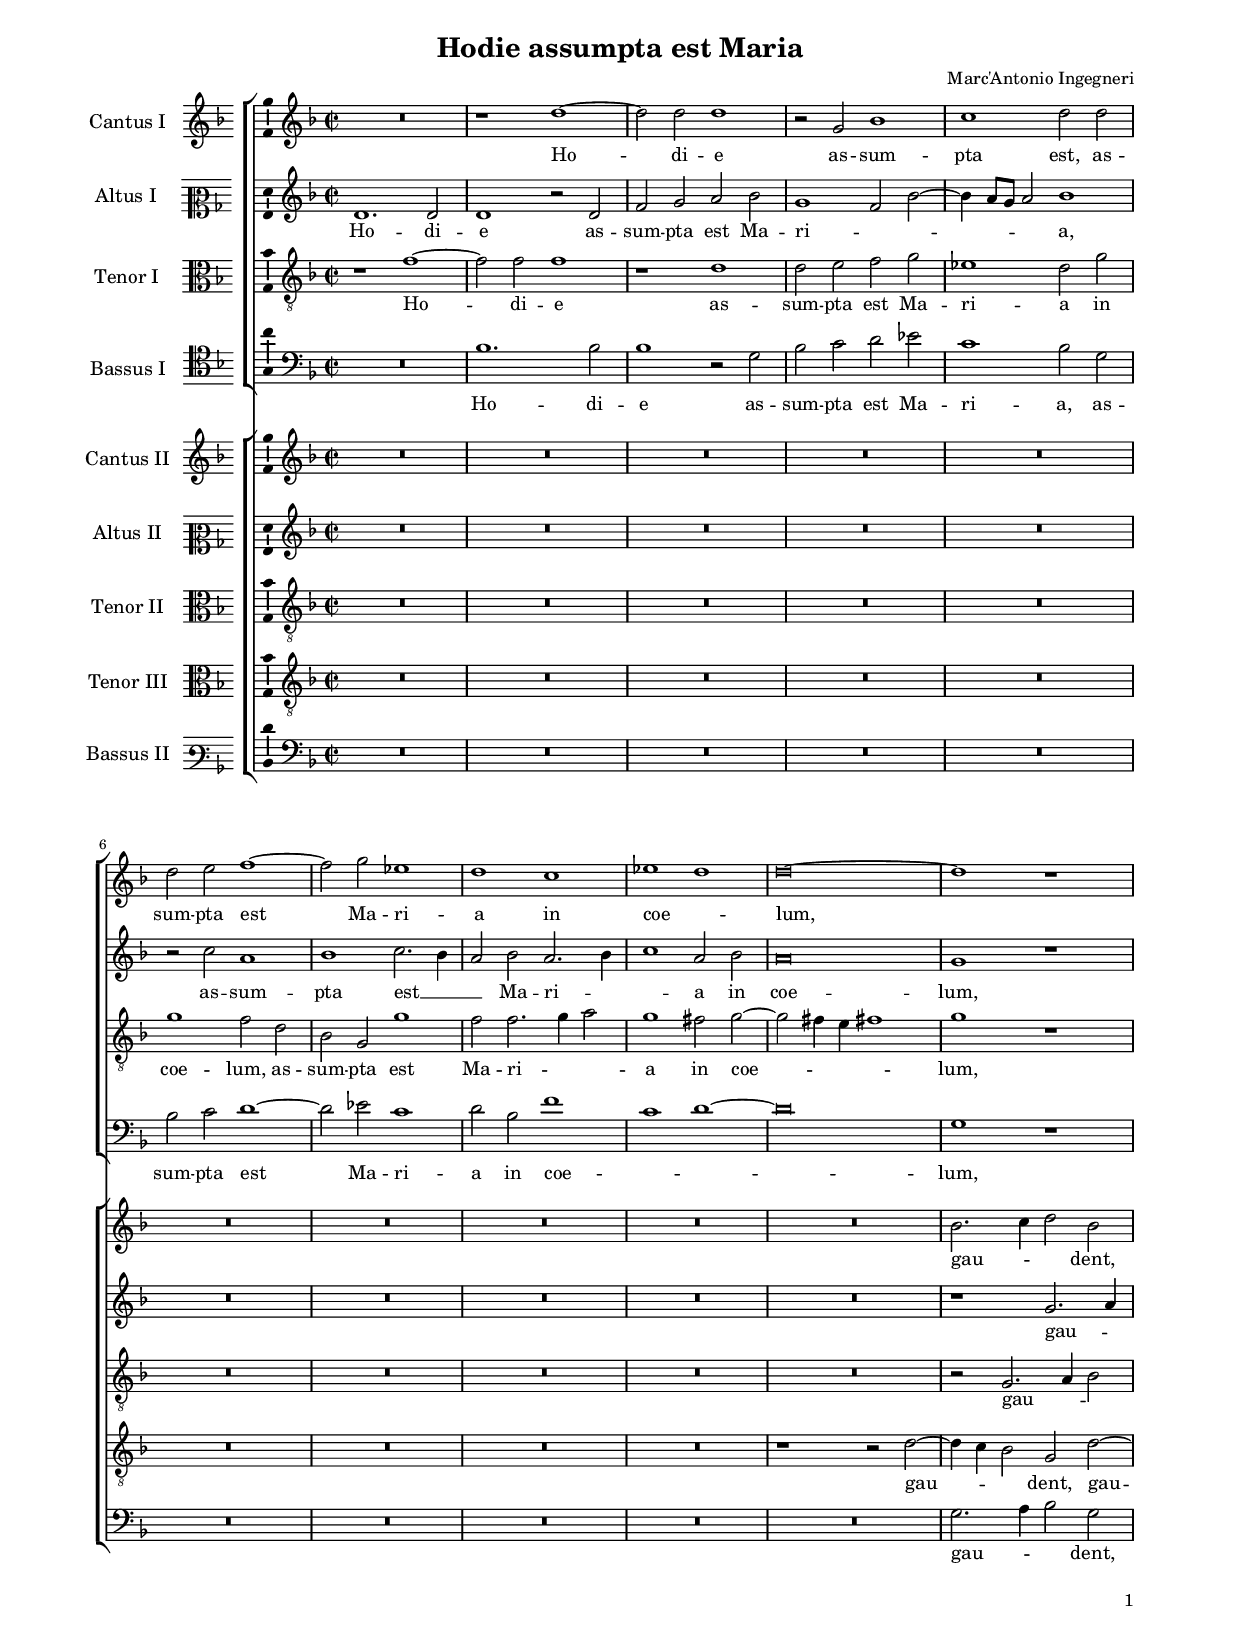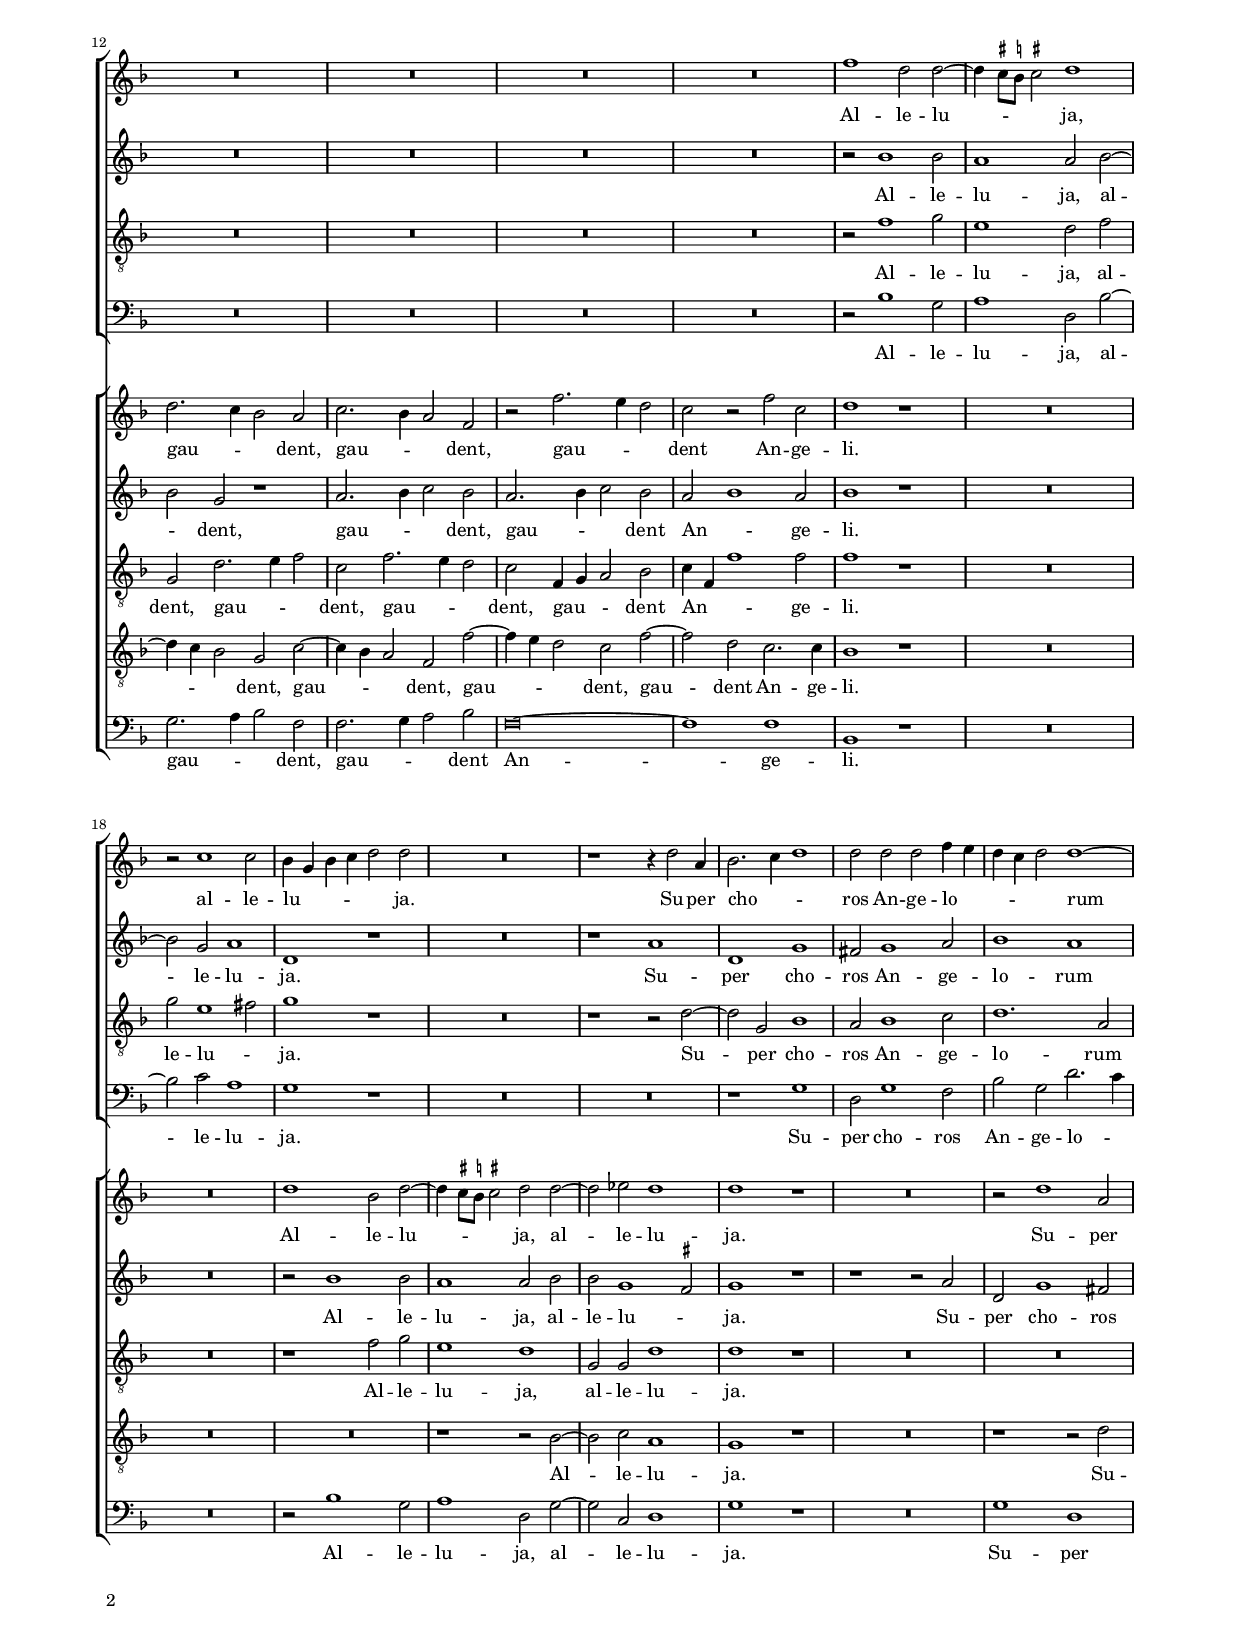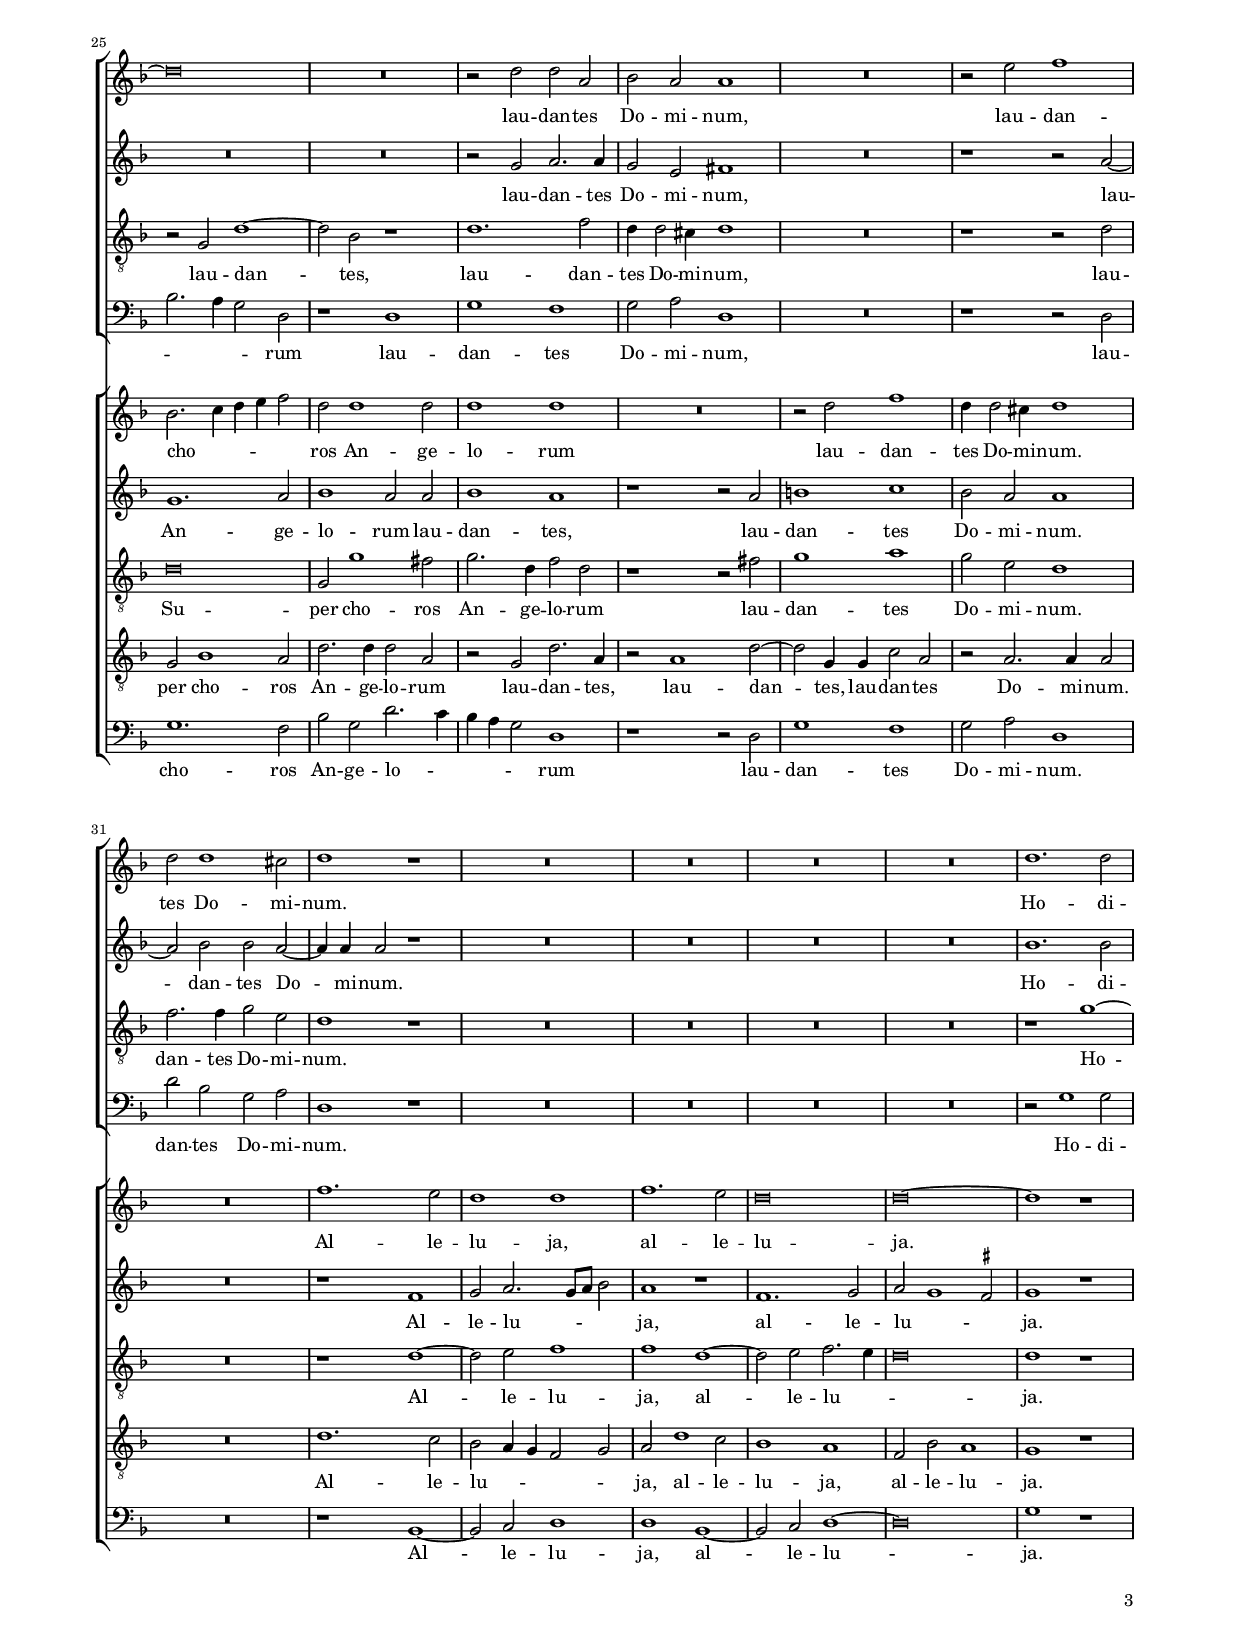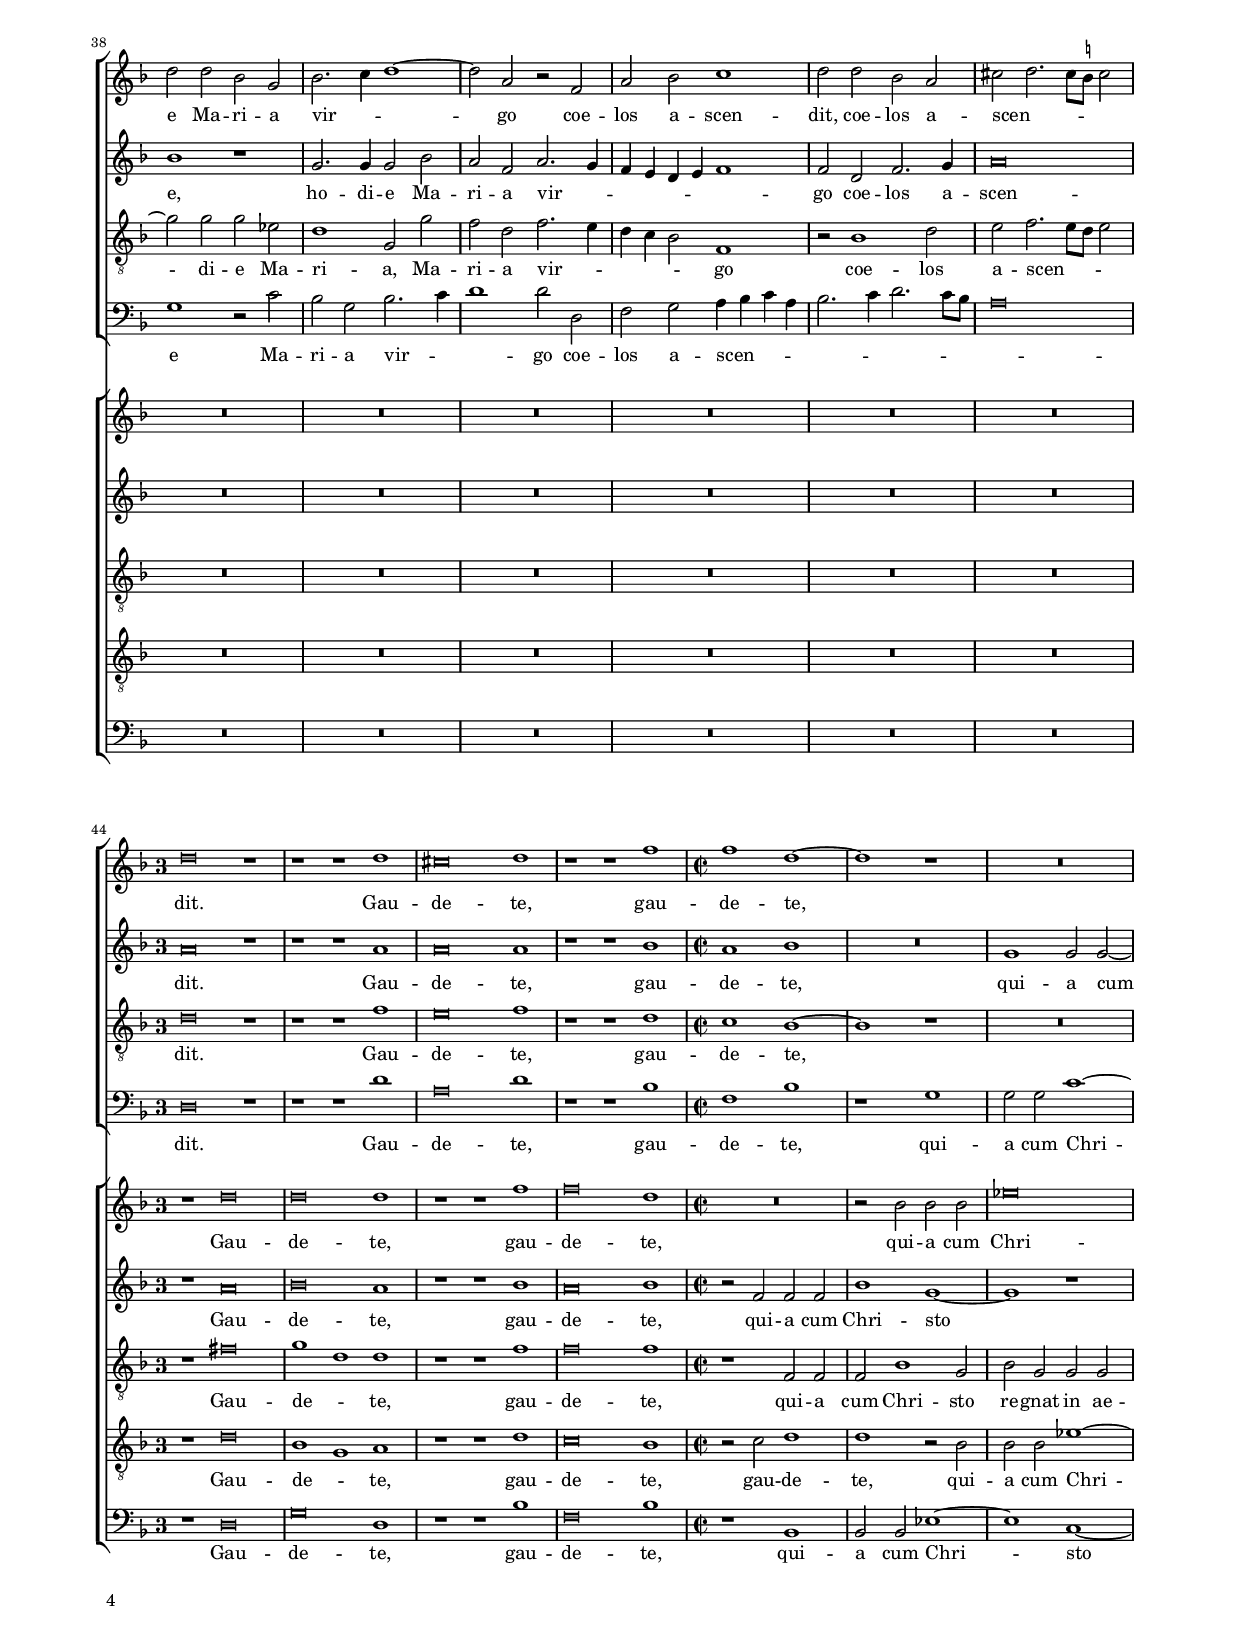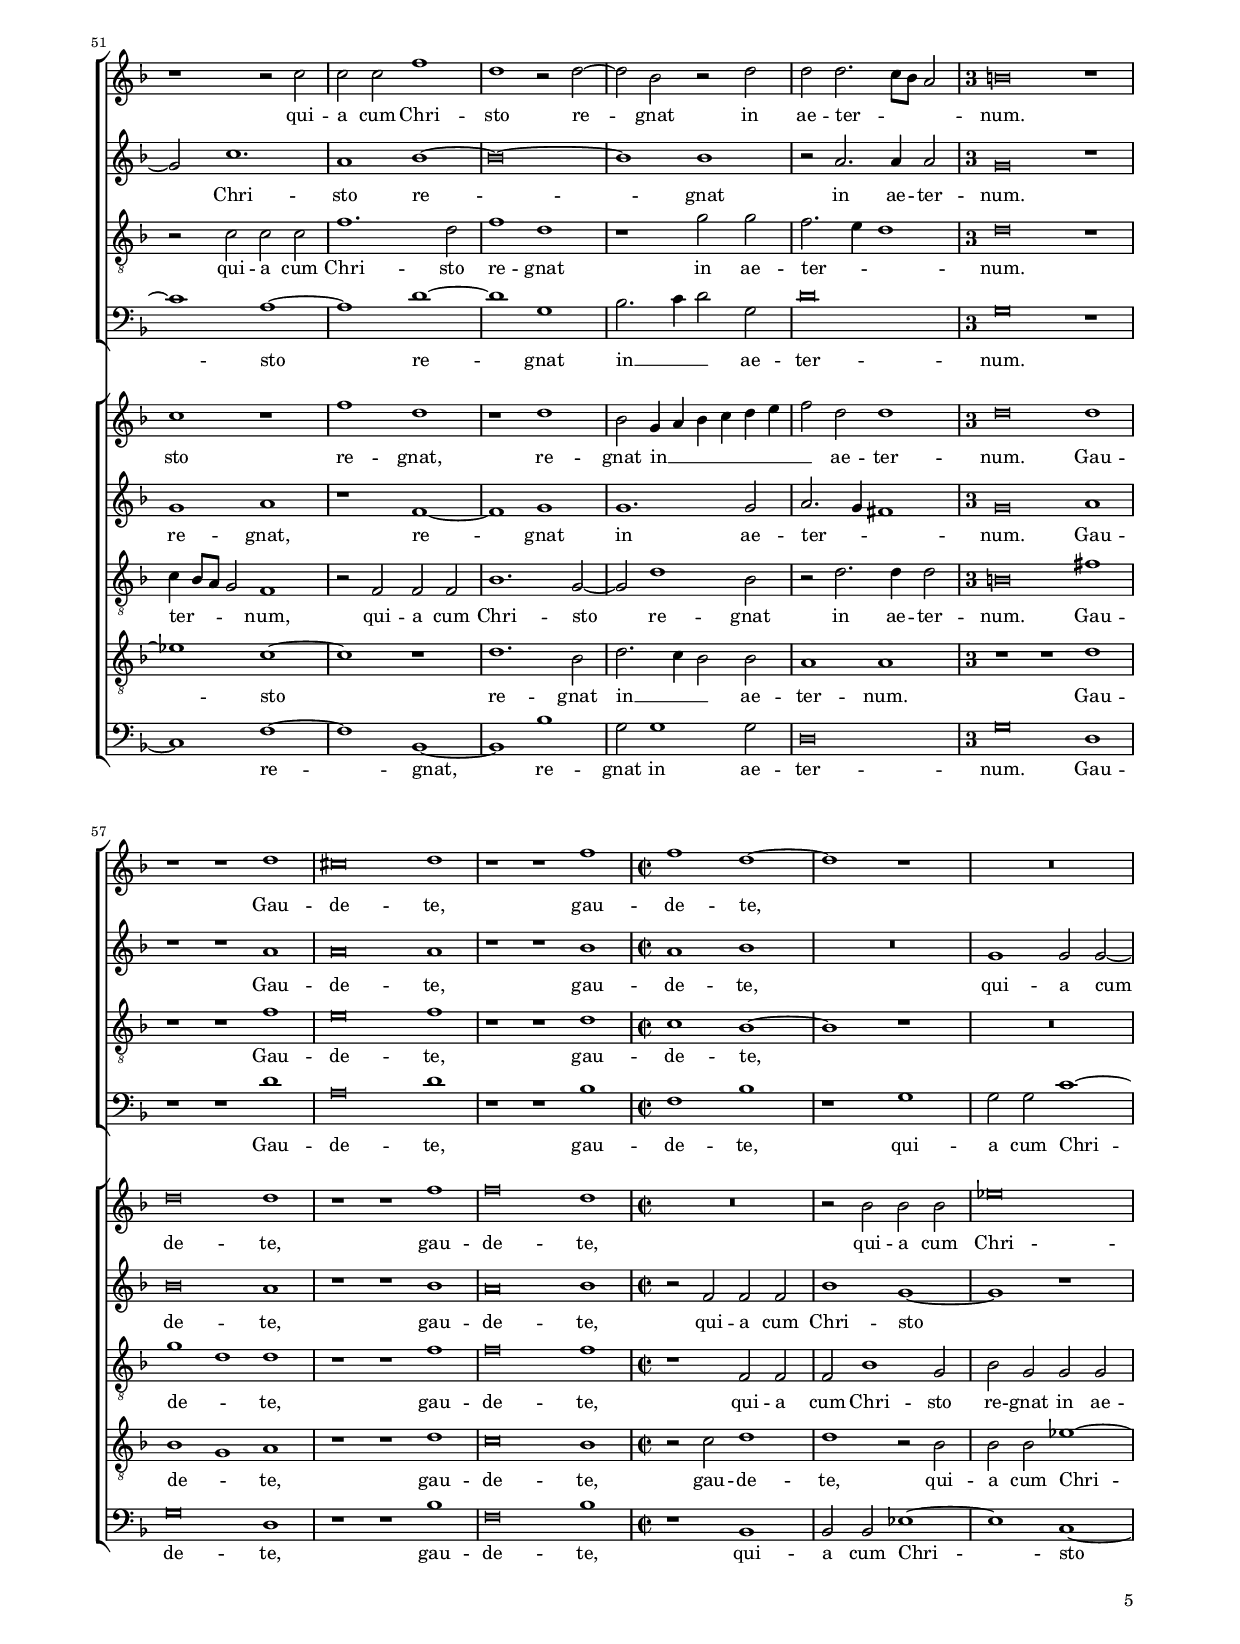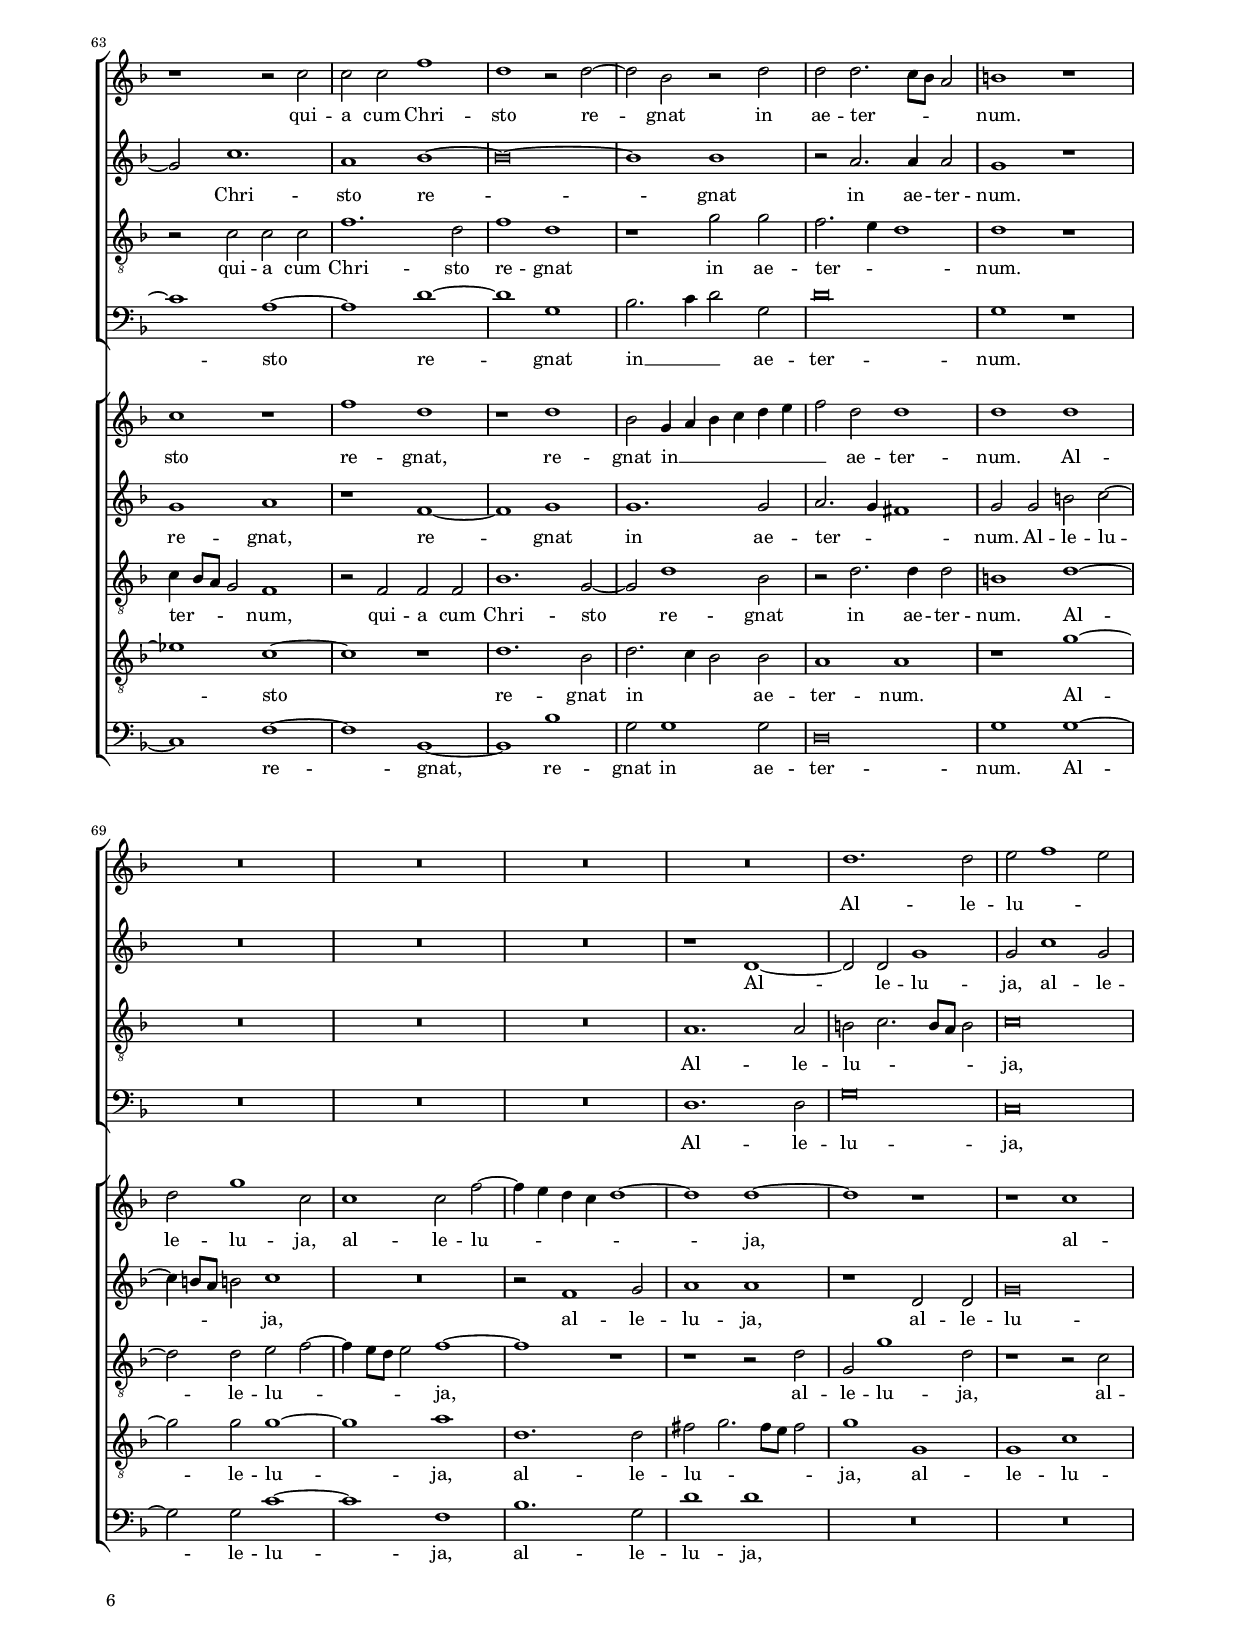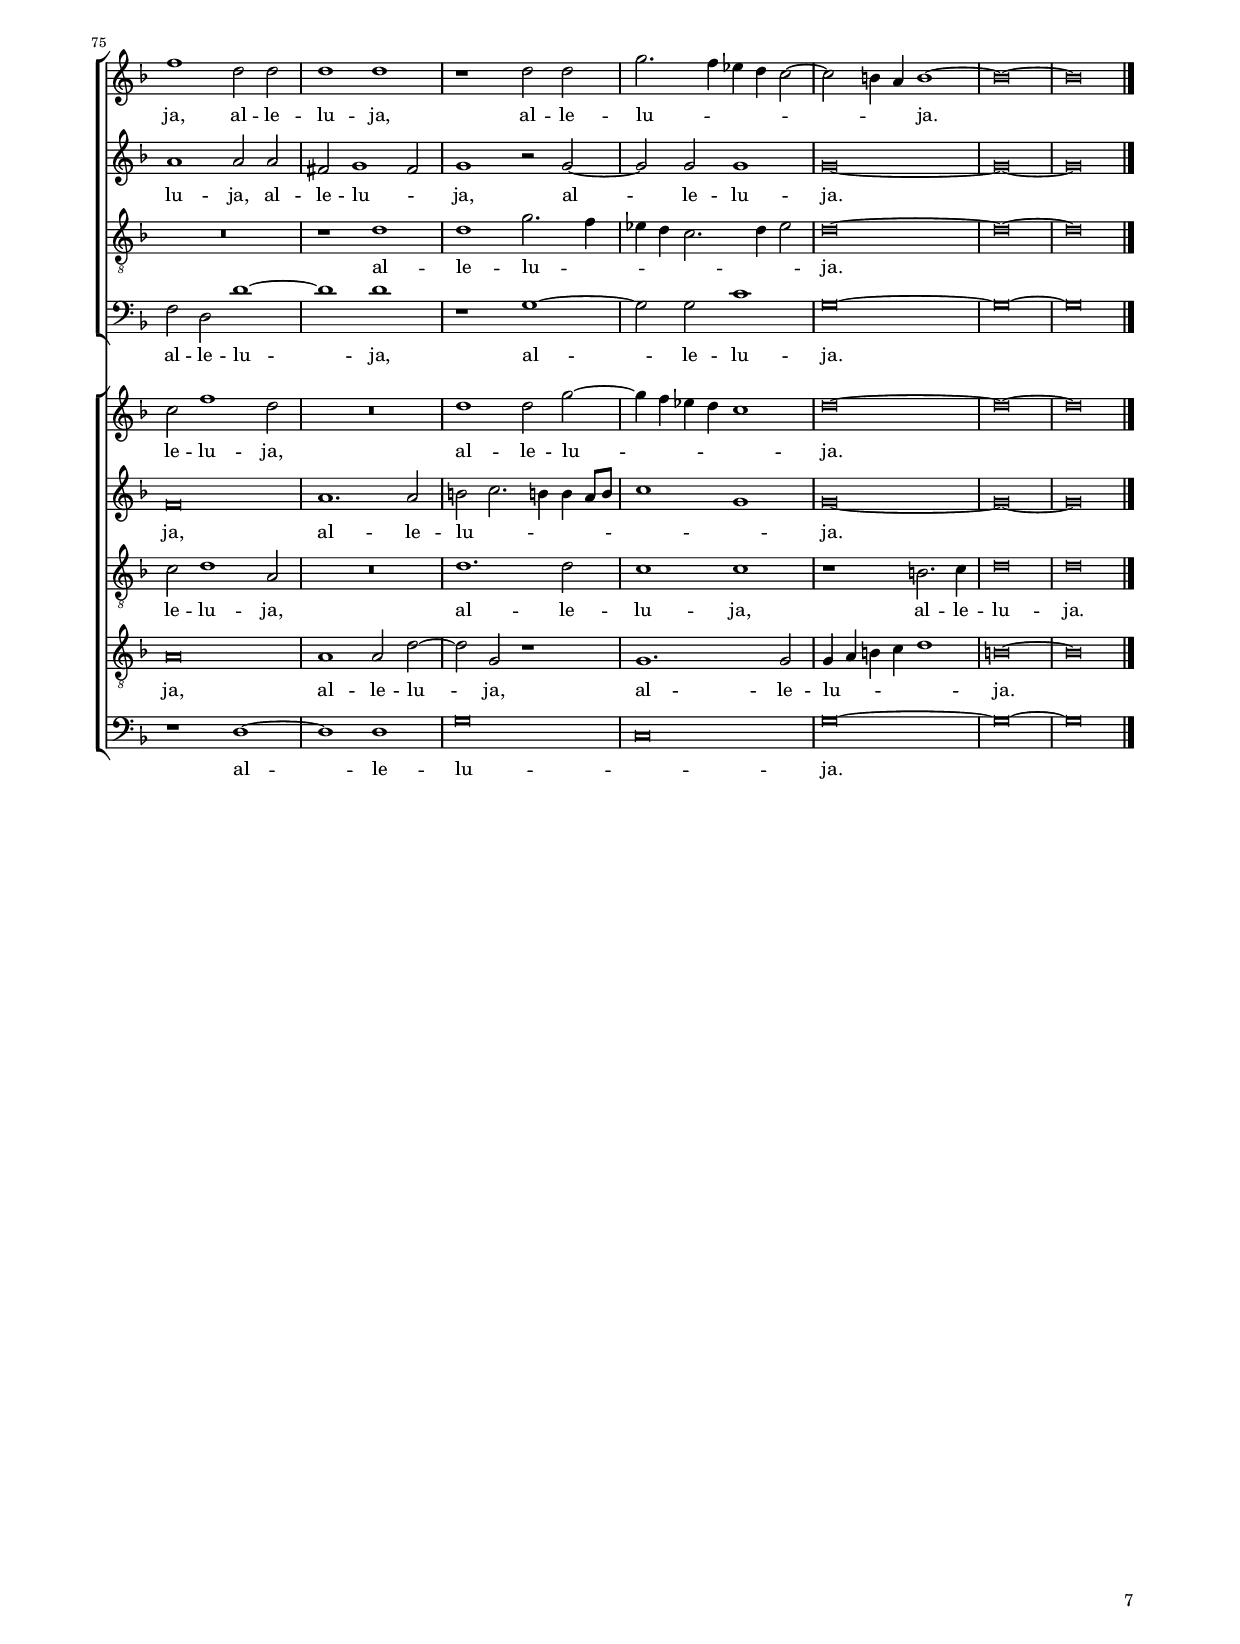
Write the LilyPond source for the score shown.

\header 
{
	title="Hodie assumpta est Maria"
	composer="Marc'Antonio Ingegneri"
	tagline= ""
}

\version "2.24.1"
\language deutsch
#(set-global-staff-size 15)
% #(set-default-paper-size "letter")
#(ly:set-option 'point-and-click #f)


\paper
	{
	top-margin = 1.8 \cm
	bottom-margin = 1.2 \cm
	left-margin = 1.8 \cm
	right-margin = 1.8 \cm
	print-page-number = ##f
	ragged-bottom = ##f
	ragged-last-bottom = ##t
%   systems-per-page = 2
%   page-count = 6
	system-system-spacing = #'((basic-distance . 18) (minimum-distance . 14) (padding . 7) (strechability . 250))
	oddFooterMarkup=\markup   \fill-line { "" \fromproperty #'page:page-number-string }
	evenFooterMarkup=\markup  \fill-line { \fromproperty #'page:page-number-string "" }
	last-bottom-spacing = #'((basic-distance . 12) (minimum-distance . 7) (padding . 4))
	}


global =  
	{
	\key f \major
	\time 2/2 \set Score.measureLength = #(ly:make-moment 2/1)
	\set Score.tempoHideNote = ##t
	\tempo 2 = 90
	\skip 1*2*43
	\time 3/1 \once \override Score.TimeSignature.style = #'single-digit
	\tempo 1 = 135
	\skip 1*3*4
	\time 2/2 \set Score.measureLength = #(ly:make-moment 2/1)
	\tempo 2 = 90
	\skip 1*2*8
	\time 3/1 \once \override Score.TimeSignature.style = #'single-digit
	\tempo 1 = 135
	\skip 1*3*4
	\time 2/2 \set Score.measureLength = #(ly:make-moment 2/1)
	\tempo 2 = 90
	\skip 1*2*22 \bar "|."
	}

	ficta = { \once \set suggestAccidentals = ##t }
	
	forget = #(define-music-function (music) (ly:music?) #{
	\accidentalStyle forget
	$music
	\accidentalStyle default
	#})

	
incipitcantusprimus = \markup { \score {
	{
	\set Staff.instrumentName = \markup { \fontsize #1 "Cantus I" }
	\key f \major
	\clef violin
	s4 \bar ""
	}
	\layout  {
	raggedright = ##t
	indent = 1.8 \cm
	line-width = 2.4\cm
	\context { \Staff \remove Time_signature_engraver }
	\override Staff.Clef.Y-extent = #'(0 . 0)
	}} \hspace #1 }
      
incipitaltusprimus = \markup { \score {
	{
	\set Staff.instrumentName = \markup { \fontsize #1 "Altus I" }
	\key f \major
	\clef mezzosoprano
	s4 \bar ""
	}
	\layout  {
	raggedright = ##t
	indent = 1.8 \cm
	line-width = 2.4\cm
	\context { \Staff \remove Time_signature_engraver }
	\override Staff.Clef.Y-extent = #'(0 . 0)
	}} \hspace #1 }
      
incipittenorprimus = \markup { \score {
	{
	\set Staff.instrumentName = \markup { \fontsize #1 "Tenor I" }
	\key f \major
	\clef alto
	s4 \bar ""
	}
	\layout  {
	raggedright = ##t
	indent = 1.8 \cm
	line-width = 2.4\cm
	\context { \Staff \remove Time_signature_engraver }
	\override Staff.Clef.Y-extent = #'(0 . 0)
	}} \hspace #1 }


incipitbassusprimus = \markup { \score {
	{
	\set Staff.instrumentName = \markup { \fontsize #1 "Bassus I" }
	\key f \major
	\clef tenor
	s4 \bar ""
	}
	\layout  {
	raggedright = ##t
	indent = 1.8 \cm
	line-width = 2.4\cm
	\context { \Staff \remove Time_signature_engraver }
	\override Staff.Clef.Y-extent = #'(0 . 0)
	}} \hspace #1 }

incipitcantussecundus = \markup { \score {
	{
	\set Staff.instrumentName = \markup { \fontsize #1 "Cantus II" }
	\key f \major
	\clef violin
	s4 \bar ""
	}
	\layout  {
	raggedright = ##t
	indent = 1.8 \cm
	line-width = 2.4\cm
	\context { \Staff \remove Time_signature_engraver }
	\override Staff.Clef.Y-extent = #'(0 . 0)
	}} \hspace #1 }


incipitaltussecundus = \markup { \score {
	{
	\set Staff.instrumentName = \markup { \fontsize #1 "Altus II" }
	\key f \major
	\clef mezzosoprano
	s4 \bar ""
	}
	\layout  {
	raggedright = ##t
	indent = 1.8 \cm
	line-width = 2.4\cm
	\context { \Staff \remove Time_signature_engraver }
	\override Staff.Clef.Y-extent = #'(0 . 0)
	}} \hspace #1 }


incipittenorsecundus = \markup { \score {
	{
	\set Staff.instrumentName = \markup { \fontsize #1 "Tenor II" }
	\key f \major
	\clef alto
	s4 \bar ""
	}
	\layout  {
	raggedright = ##t
	indent = 1.8 \cm
	line-width = 2.4\cm
	\context { \Staff \remove Time_signature_engraver }
	\override Staff.Clef.Y-extent = #'(0 . 0)
	}} \hspace #1 }


incipittenortertius = \markup { \score {
	{
	\set Staff.instrumentName = \markup { \fontsize #1 "Tenor III" }
	\key f \major
	\clef alto
	s4 \bar ""
	}
	\layout  {
	raggedright = ##t
	indent = 1.8 \cm
	line-width = 2.4\cm
	\context { \Staff \remove Time_signature_engraver }
	\override Staff.Clef.Y-extent = #'(0 . 0)
	}} \hspace #1 }	


incipitbassussecundus = \markup { \score {
	{
	\set Staff.instrumentName = \markup { \fontsize #1 "Bassus II" }
	\key f \major
	\clef varbaritone
	s4 \bar ""
	}
	\layout  {
	raggedright = ##t
	indent = 1.8 \cm
	line-width = 2.4\cm
	\context { \Staff \remove Time_signature_engraver }
	\override Staff.Clef.Y-extent = #'(0 . 0)
	}} \hspace #1 }


cantusprimus =  \relative c''
	{
	R\breve
	r1 d~
	d2 d d1
	r2 g, b1
%5
	c1 d2 d |
	d2 e f1~
	f2 g es1
	d1 c
	es1 d
%10
	d\breve~ |
	d1 r
	R\breve
	R\breve
	R\breve
%15
	R\breve |
	f1 d2 d~
	d4 \ficta cis8 \ficta h \ficta cis!2 d1 \break \noPageBreak
	r2 c1 c2
	b4 g b c d2 d
%20
	R\breve |
	r1 r4 d2 a4
	b2. c4 d1
	d2 d d f4 e
	d4 c d2 d1~
%25
	d\breve |
	R\breve
	r2 d d a
	b2 a a1
	R\breve
%30
	r2 e' f1 |
	d2 d1 cis2
	d1 r
	R\breve
	R\breve
%35
	R\breve |
	R\breve
	d1. d2
	d2 d b g
	b2. c4 d1~
%40
	d2 a r f |
	a2 b c1
	d2 d b a
	cis2 d2. cis8 \ficta h cis2
% Triple time
	d\breve r1
%45
	r1 r d |
	cis\breve d1
	r1 r f
% End of triple time
	f1 d~
	d1 r
%50
	R\breve |
	r1 r2 c
	c2 c f1
	d1 r2 d~
	d2 b r d
%55
	d2 d2. c8 b a2 |
% Triple time
	h\breve r1
	r1 r d
	cis\breve d1
	r1 r f
% End of triple time
%60
	f1 d~ |
	d1 r
	R\breve
	r1 r2 c
	c2 c f1
%65
	d1 r2 d~ |
	d2 b r d
	d2 d2. c8 b a2 
	h1 r
	R\breve
%70
	R\breve |
	R\breve
	R\breve
	d1. d2
	e2 f1 e2
%75
	f1 d2 d |
	d1 d
	r1 d2 d
	g2. f4 es4 d c2~
	c2 h4 a h1~
%80
	h\breve~
	h\breve |
	}

altusprimus =  \relative c' 
	{
	d1. d2
	d1 r2 d
	f2 g a b
	g1 f2 b~
%5
	b4 a8 g a2 b1 |
	r2 c a1
	b1 c2. b4
	a2 b a2. b4
	c1 a2 b
%10
	a\breve |
	g1 r
	R\breve
	R\breve
	R\breve
%15
	R\breve |
	r2 b1 b2
	a1 a2 b~
	b2 g a1
	d,1 r
%20
	R\breve |
	r1 a'
	d,1 g
	fis2 g1 a2
	b1 a
%25
	R\breve |
	R\breve
	r2 g a2. a4
	g2 e fis1
	R\breve
%30
	r1 r2 a~ |
	a2 b b a~
	a4 a a2 r1
	R\breve
	R\breve
%35
	R\breve |
	R\breve
	b1. b2
	b1 r
	g2. g4 g2 b
%40
	a2 f a2. g4 |
	f4 e d e f1
	f2 d f2. g4
	a\breve
% Triple time
	a\breve r1
%45
	r1 r a |
	a\breve a1
	r1 r b
% End of triple time
	a1 b
	R\breve
%50
	g1 g2 g~ |
	g2 c1.
	a1 b~
	b\breve~
	b1 b
%55
	r2 a2. a4 a2 |
% Triple time
	g\breve r1
	r1 r a
	a\breve a1
	r1 r b
% End of triple time
%60
	a1 b |
	R\breve
	g1 g2 g~
	g2 c1.
	a1 b~
%65
	b\breve~ |
	b1 b
	r2 a2. a4 a2
	g1 r
	R\breve
%70
	R\breve |
	R\breve
	r1 d~
	d2 d g1
	g2 c1 g2
%75
	a1 a2 a |
	fis2 g1 fis2
	g1 r2 g~
	g2 g g1
	g\breve~
%80
	g\breve~
	g\breve |
	}

tenorprimus =  \relative c' 
	{
	r1 f~
	f2 f f1
	r1 d
	d2 e f g
%5
	es1 d2 g |
	g1 f2 d
	b2 g g'1
	f2 f2. g4 a2
	g1 fis2 g~
%10
	g2 fis4 e fis!1 |
	g1 r
	R\breve
	R\breve
	R\breve
%15
	R\breve |
	r2 f1 g2
	e1 d2 f
	g2 e1 fis2
	g1 r
%20
	R\breve |
	r1 r2 d~
	d2 g, b1
	a2 b1 c2
	d1. a2
%25
	r2 g d'1~ |
	d2 b r1
	d1. f2
	d4 d2 cis4 d1
	R\breve
%30
	r1 r2 d |
	f2. f4 g2 e
	d1 r
	R\breve
	R\breve
%35
	R\breve |
	R\breve
	r1 g~
	g2 g g es
	d1 g,2 g'
%40
	f2 d f2. e4 |
	d4 c b2 f1
	r2 b1 d2
	e2 f2. e8 d e2
% Triple time
	d\breve r1
%45
	r1 r f |
	e\breve f1
	r1 r d
% End of triple time
	c1 b~
	b1 r
%50
	R\breve |
	r2 c c c
	f1. d2
	f1 d
	r1 g2 g
%55
	f2. e4 d1 |
% Triple time
	d\breve r1
	r1 r f
	e\breve f1
	r1 r d
% End of triple time
%60
	c1 b~ |
	b1 r
	R\breve
	r2 c c c
	f1. d2
%65
	f1 d |
	r1 g2 g
	f2. e4 d1
	d1 r
	R\breve
%70
	R\breve |
	R\breve
	a1. a2
	h2 c2. h8 a h2
	c\breve
%75
	R\breve |
	r1 d
	d1 g2. f4
	es4 d c2. d4 es2
	d\breve~
%80
	d\breve~
	d\breve |
	}

bassusprimus  =  \relative c 
	{
	R\breve
	b'1. b2
	b1 r2 g
	b2 c d es
%5
	c1 b2 g |
	b2 c d1~
	d2 es c1
	d2 b f'1
	c1 d~
%10
	d\breve |
	g,1 r
	R\breve
	R\breve
	R\breve
%15
	R\breve |
	r2 b1 g2
	a1 d,2 b'~
	b2 c a1
	g1 r
%20
	R\breve |
	R\breve
	r1 g
	d2 g1 f2
	b2 g d'2. c4
%25
	b2. a4 g2 d |
	r1 d
	g1 f
	g2 a d,1
	R\breve
%30
	r1 r2 d |
	d'2 b g a
	d,1 r
	R\breve
	R\breve
%35
	R\breve |
	R\breve
	r2 g1 g2
	g1 r2 c
	b2 g b2. c4
%40
	d1 d2 d, |
	f2 g a4 b c a
	b2. c4 d2. c8 b
	a\breve
% Triple time
	d,\breve r1
%45
	r1 r d' |
	a\breve d1
	r1 r b
% End of triple time
	f1 b
	r1 g
%50
	g2 g c1~ |
	c1 a~
	a1 d~
	d1 g,
	b2. c4 d2 g,
%55
	d'\breve |
% Triple time
	g,\breve r1
	r1 r d'
	a\breve d1
	r1 r b
% End of triple time
%60
	f1 b |
	r1 g
	g2 g c1~
	c1 a~
	a1 d~
%65
	d1 g, |
	b2. c4 d2 g,
	d'\breve
	g,1 r
	R\breve
%70
	R\breve |
	R\breve
	d1. d2
	g\breve
	c,\breve
%75
	f2 d d'1~ |
	d1 d
	r1 g,~
	g2 g c1
	g\breve~
%80
	g\breve~
	g\breve |
	}

cantussecundus =  \relative c''
	{
	R\breve
	R\breve
	R\breve
	R\breve
%5
	R\breve |
	R\breve
	R\breve
	R\breve
	R\breve
%10
	R\breve |
	b2. c4 d2 b
	d2. c4 b2 a
	c2. b4 a2 f
	r2 f'2. e4 d2
%15
	c2 r f2 c |
	d1 r
	R\breve
	R\breve
	d1 b2 d~
%20
	d4 \ficta cis8 \ficta h \ficta cis!2 d d~ |
	d2 es d1
	d1 r
	R\breve
	r2 d1 a2
%25
	b2. c4 d e f2 |
	d2 d1 d2
	d1 d
	R\breve
	r2 d f1
%30
	d4 d2 cis4 d1 |
	R\breve
	f1. e2
	d1 d
	f1. e2
%35
	d\breve |
	d\breve~
	d1 r
	R\breve
	R\breve
%40
	R\breve |
	R\breve
	R\breve
	R\breve
% Triple time
	r1 d\breve
%45
	d\breve d1 |
	r1 r f
	f\breve d1
% End of triple time
	R\breve
	r2 b b b
%50
	es\breve |
	c1 r
	f1 d
	r1 d
	b2 g4 a b c d e
%55
	f2 d d1 |
% Triple time
	d\breve d1
	d\breve d1
	r1 r f
	f\breve d1
% End of triple time
%60
	R\breve |
	r2 b b b
	es\breve
	c1 r
	f1 d
%65
	r1 d |
	b2 g4 a b c d e
	f2 d d1
	d1 d
	d2 g1 c,2
%70
	c1 c2 f~ |
	f4 e d c d1~
	d1 d~
	d1 r
	r1 c
%75
	c2 f1 d2 |
	R\breve
	d1 d2 g~
	g4 f es d c1
	d\breve~
%80
	d\breve~
	d\breve |
	}

altussecundus =  \relative c'
	{
	R\breve
	R\breve
	R\breve
	R\breve
%5
	R\breve |
	R\breve
	R\breve
	R\breve
	R\breve
%10
	R\breve |
	r1 g'2. a4
	b2 g r1
	a2. b4 c2 b
	a2. b4 c2 b
%15
	a2 b1 a2 |
	b1 r
	R\breve
	R\breve
	r2 b1 b2
%20
	a1 a2 b |
	b2 g1 \ficta fis2
	g1 r
	r1 r2 a
	d,2 g1 fis2
%25
	g1. a2 |
	b1 a2 a
	b1 a
	r1 r2 a
	h1 c
%30
	b2 a a1 |
	R\breve
	r1 f
	g2 a2. g8 a b2
	a1 r
%35
	f1. g2 |
	a2 g1 \ficta fis2
	g1 r
	R\breve
	R\breve
%40
	R\breve |
	R\breve
	R\breve
	R\breve
% Triple time
	r1 a\breve
%45
	b\breve a1 |
	r1 r b
	a\breve b1
% End of triple time
	r2 f f f
	b1 g~
%50
	g1 r |
	g1 a
	r1 f~
	f1 g
	g1. g2
%55
	a2. g4 fis1 |
% Triple time
	g\breve a1
	b\breve a1
	r1 r b
	a\breve b1
% End of triple time
%60
	r2 f f f |
	b1 g~
	g1 r
	g1 a
	r1 f~
%65
	f1 g |
	g1. g2
	a2. g4 fis1
	g2 g h c~
	c4 h8 a h!2 c1
%70
	R\breve |
	r2 f,1 g2
	a1 a
	r1 d,2 d
	g\breve
%75
	f\breve |
	a1. a2
	h2 c2. h!4 h a8 h
	c1 g
	g\breve~
%80
	g\breve~
	g\breve |
    }

tenorsecundus =  \relative c'
	{
	R\breve
	R\breve
	R\breve
	R\breve
%5
	R\breve |
	R\breve
	R\breve
	R\breve
	R\breve
%10
	R\breve |
	r2 g2. a4 b2
	g2 d'2. e4 f2
	c2 f2. e4 d2
	c2 f,4 g a2 b
%15
	c4 f, f'1 f2 |
	f1 r
	R\breve
	R\breve
	r1 f2 g
%20
	e1 d |
	g,2 g d'1
	d1 r
	R\breve
	R\breve
%25
	d\breve |
	g,2 g'1 fis2
	g2. d4 f2 d
	r1 r2 fis
	g1 a
%30
	g2 e d1 |
	R\breve
	r1 d~
	d2 e f1
	f1 d~
%35
	d2 e f2. e4 |
	d\breve
	d1 r
	R\breve
	R\breve
%40
	R\breve |
	R\breve
	R\breve
	R\breve
% Triple time
	r1 fis\breve
%45
	g1 d d |
	r1 r f
	f\breve f1
% End of triple time
	r1 f,2 f
	f2 b1 g2
%50
	b2 g g g |
	c4 b8 a g2 f1
	r2 f f f
	b1. g2~
	g2 d'1 b2
%55
	r2 d2. d4 d2 |
% Triple time
	h\breve fis'1
	g1 d d
	r1 r f
	f\breve f1
% End of triple time
%60
	r1 f,2 f |
	f2 b1 g2
	b2 g g g
	c4 b8 a g2 f1
	r2 f f f
%65
	b1. g2~ |
	g2 d'1 b2
	r2 d2. d4 d2
	h1 d~
	d2 d e f~
%70
	f4 e8 d e2 f1~ |
	f1 r
	r1 r2 d
	g,2 g'1 d2
	r1 r2 c
%75
	c2 d1 a2 |
	R\breve
	d1. d2
	c1 c
	r1 h2. c4
%80
	d\breve |
	d\breve |
	}

tenortertius =  \relative c'
	{
	R\breve
	R\breve
	R\breve
	R\breve
%5
	R\breve |
	R\breve
	R\breve
	R\breve
	R\breve
%10
	r1 r2 d~ |
	d4 c b2 g d'~
	d4 c b2 g c~
	c4 b a2 f f'~
	f4 e d2 c f~
%15
	f2 d c2. c4 |
	b1 r
	R\breve
	R\breve
	R\breve
%20
	r1 r2 b~ |
	b2 c a1
	g1 r
	R\breve
	r1 r2 d'
%25
	g,2 b1 a2 |
	d2. d4 d2 a
	r2 g d'2. a4
	r2 a1 d2~
	d2 g,4 g c2 a
%30
	r2 a2. a4 a2 |
	R\breve
	d1. c2
	b2 a4 g f2 g
	a2 d1 c2
%35
	b1 a |
	f2 b a1
	g1 r |
	R\breve
	R\breve
%40
	R\breve |
	R\breve
	R\breve
	R\breve
% Triple time
	r1 d'\breve
%45
	b1 g a |
	r1 r d
	c\breve b1
% End of triple time
	r2 c d1
	d1 r2 b
%50
	b2 b es1~ |
	es1 c~
	c1 r
	d1. b2
	d2. c4 b2 b
%55
	a1 a |
% Triple time
	r1 r d
	b1 g a
	r1 r d
	c\breve b1
% End of triple time
%60
	r2 c d1 |
	d1 r2 b
	b2 b es1~
	es1 c~
	c1 r
%65
	d1. b2 |
	d2. c4 b2 b
	a1 a
	r1 g'~
	g2 g g1~
%70
	g1 a |
	d,1. d2
	fis2 g2. fis8 e fis2
	g1 g,
	g1 c
%75
	a\breve |
	a1 a2 d~
	d2 g, r1
	g1. g2
	g4 a h c d1
%80
	h\breve~
	h\breve |
	}
	
bassussecundus =  \relative c
	{
	R\breve
	R\breve
	R\breve
	R\breve
%5
	R\breve |
	R\breve
	R\breve
	R\breve
	R\breve
%10
	R\breve |
	g'2. a4 b2 g
	g2. a4 b2 f
	f2. g4 a2 b
	f\breve~
%15
	f1 f |
	b,1 r
	R\breve
	R\breve
	r2 b'1 g2
%20
	a1 d,2 g~ |
	g2 c, d1
	g1 r
	R\breve
	g1 d
%25
	g1. f2 |
	b2 g d'2. c4
	b4 a g2 d1
	r1 r2 d
	g1 f
%30
	g2 a d,1 |
	R\breve
	r1 b~
	b2 c d1
	d1 b~
%35
	b2 c d1~ |
	d\breve
	g1 r
	R\breve
	R\breve
%40
	R\breve |
	R\breve
	R\breve
	R\breve
% Triple time
	r1 d\breve
%45
	g\breve d1 |
	r1 r b'
	f\breve b1
% End of triple time
	r1 b,
	b2 b es1~
%50
	es1 c~ |
	c1 f~
	f1 b,~
	b1 b'
	g2 g1 g2
%55
	d\breve |
% Triple time
	g\breve d1
	g\breve d1
	r1 r b'
	f\breve b1
% End of triple time
%60
	r1 b, |
	b2 b es1~
	es1 c~
	c1 f~
	f1 b,~
%65
	b1 b' |
	g2 g1 g2
	d\breve
	g1 g~
	g2 g c1~
%70
	c1 f, |
	b1. g2
	d'1 d
	R\breve
	R\breve
%75
	r1 d,~ |
	d1 d
	g\breve
	c,\breve
	g'\breve~
%80
	g\breve~
	g\breve |
	}


lyricscantusprimus = \lyricmode {
	Ho -- di -- e as -- sum -- pta est,
	as -- sum -- pta est Ma -- ri -- a in coe -- _ lum,
	Al -- le -- lu -- _ _ _ ja,
	al -- le -- lu -- _ _ _ _ ja.
	Su -- per cho -- _ _ ros An -- ge -- lo -- _ _ _ _ rum
	lau -- dan -- tes Do -- mi -- num,
	lau -- dan -- tes Do -- mi -- num.
	Ho -- di -- e Ma -- ri -- a vir -- _ _ go coe -- los a -- scen -- dit,
	coe -- los a -- scen -- _ _ _ _ dit.
	Gau -- de -- te,
	gau -- de -- te,
	qui -- a cum Chri -- sto re -- gnat in ae -- ter -- _ _ _ num.
	Gau -- de -- te,
	gau -- de -- te,
	qui -- a cum Chri -- sto re -- gnat in ae -- ter -- _ _ _ num.
	Al -- le -- lu -- _ _ ja,
	al -- le -- lu -- ja,
	al -- le -- lu -- _ _ _ _ _ _ ja.
	}

lyricsaltusprimus = \lyricmode {
	Ho -- di -- e as -- sum -- pta est Ma -- ri -- _ _ _ _ _ a,
	as -- sum -- pta est __ _ _ Ma -- ri -- _ _ a in coe -- lum,
	Al -- le -- lu -- ja,
	al -- le -- lu -- ja.
	Su -- per cho -- ros An -- ge -- lo -- rum
	lau -- dan -- tes Do -- mi -- num,
	lau -- dan -- tes Do -- mi -- num.
	Ho -- di -- e,
	ho -- di -- e Ma -- ri -- a vir -- _ _ _ _ _ _ go coe -- los a -- scen -- dit.
	Gau -- de -- te,
	gau -- de -- te,
	qui -- a cum Chri -- sto re -- gnat in ae -- ter -- num.
	Gau -- de -- te,
	gau -- de -- te,
	qui -- a cum Chri -- sto re -- gnat in ae -- ter -- num.
	Al -- le -- lu -- ja,
	al -- le -- lu -- ja,
	al -- le -- lu -- _ ja,
	al -- le -- lu -- ja.
	}

lyricstenorprimus = \lyricmode {
	Ho -- di -- e as -- sum -- pta est Ma -- ri -- a in coe -- lum,
	as -- sum -- pta est Ma -- ri -- _ _ a in coe -- _ _ _ lum,
	Al -- le -- lu -- ja,
	al -- le -- lu -- _ ja.
	Su -- per cho -- ros An -- ge -- lo -- rum
	lau -- dan -- tes,
	lau -- dan -- tes Do -- mi -- num,
	lau -- dan -- tes Do -- mi -- num.
	Ho -- di -- e Ma -- ri -- a,
	Ma -- ri -- a vir -- _ _ _ _ go coe -- los a -- scen -- _ _ _ dit.
	Gau -- de -- te,
	gau -- de -- te,
	qui -- a cum Chri -- sto re -- gnat in ae -- ter -- _ _ num.
	Gau -- de -- te,
	gau -- de -- te,
	qui -- a cum Chri -- sto re -- gnat in ae -- ter -- _ _ num.
	Al -- le -- lu -- _ _ _ _ ja,
	al -- le -- lu -- _ _ _ _ _ _ ja.
	}

lyricsbassusprimus = \lyricmode {
	Ho -- di -- e as -- sum -- pta est Ma -- ri -- a,
	as -- sum -- pta est Ma -- ri -- a in coe -- _ _ lum,
	Al -- le -- lu -- ja,
	al -- le -- lu -- ja.
	Su -- per cho -- ros An -- ge -- lo -- _ _ _ _ rum
	lau -- dan -- tes Do -- mi -- num,
	lau -- dan -- tes Do -- mi -- num.
	Ho -- di -- e Ma -- ri -- a vir -- _ _ go coe -- los a -- scen -- _ _ _ _ _ _ _ _ _ dit.
	Gau -- de -- te,
	gau -- de -- te,
	qui -- a cum Chri -- sto re -- gnat in __ _ _ ae -- ter -- num.
	Gau -- de -- te,
	gau -- de -- te,
	qui -- a cum Chri -- sto re -- gnat in __ _ _ ae -- ter -- num.
	Al -- le -- lu -- ja,
	al -- le -- lu -- ja,
	al -- le -- lu -- ja.    
	}


lyricscantussecundus = \lyricmode {
	gau -- _ _ dent,
	gau -- _ _ dent,
	gau -- _ _ dent,
	gau -- _ _ dent An -- ge -- li.
	Al -- le -- lu -- _ _ _ ja,
	al -- le -- lu -- ja.
	Su -- per cho -- _ _ _ _ ros An -- ge -- lo -- rum
	lau -- dan -- tes Do -- mi -- num.
	Al -- le -- lu -- ja,
	al -- le -- lu -- ja.
	Gau -- de -- te,
	gau -- de -- te,
	qui -- a cum Chri -- sto re -- gnat,
	re -- gnat in __ _ _ _ _ _ _ ae -- ter -- num.
	Gau -- de -- te,
	gau -- de -- te,
	qui -- a cum Chri -- sto re -- gnat,
	re -- gnat in __ _ _ _ _ _ _ ae -- ter -- num.
	Al -- le -- lu -- ja,
	al -- le -- lu -- _ _ _ _ ja,
	al -- le -- lu -- ja,
	al -- le -- lu -- _ _ _ _ ja.
	}

lyricsaltussecundus = \lyricmode {
	gau -- _ _ dent,
	gau -- _ _ dent,
	gau -- _ _ dent An -- _ ge -- li.
	Al -- le -- lu -- ja,
	al -- le -- lu -- _ ja.
	Su -- per cho -- ros An -- ge -- lo -- rum
	lau -- dan -- tes,
	lau -- dan -- tes Do -- mi -- num.
	Al -- le -- lu -- _ _ _ ja,
	al -- le -- lu -- _ _ ja.
	Gau -- de -- te,
	gau -- de -- te,
	qui -- a cum Chri -- sto re -- gnat,
	re -- gnat in ae -- ter -- _ _ num.
	Gau -- de -- te,
	gau -- de -- te,
	qui -- a cum Chri -- sto re -- gnat,
	re -- gnat in ae -- ter -- _ _ num.
	Al -- le -- lu -- _ _ _ ja,
	al -- le -- lu -- ja,
	al -- le -- lu -- ja,
	al -- le -- lu -- _ _ _ _ _ _ _ ja.
	}

lyricstenorsecundus = \lyricmode {
	gau -- _ _ dent,
	gau -- _ _ dent,
	gau -- _ _ dent,
	gau -- _ _ dent An -- _ _ ge -- li.
	Al -- le -- lu -- ja,
	al -- le -- lu -- ja.
	Su -- per cho -- ros An -- ge -- lo -- rum
	lau -- dan -- tes Do -- mi -- num.
	Al -- le -- lu -- ja,
	al -- le -- lu -- _ _ ja.
	Gau -- de -- _ te,
	gau -- de -- te,
	qui -- a cum Chri -- sto re -- gnat in ae -- ter -- _ _ _ num,
	qui -- a cum Chri -- sto re -- gnat in ae -- ter -- num.
	Gau -- de -- _ te,
	gau -- de -- te,
	qui -- a cum Chri -- sto re -- gnat in ae -- ter -- _ _ _ num,
	qui -- a cum Chri -- sto re -- gnat in ae -- ter -- num.
	Al -- le -- lu -- _ _ _ _ ja,
	al -- le -- lu -- ja,
	al -- le -- lu -- ja,
	al -- le -- lu -- ja,
	al -- le -- lu -- ja.   
	}

lyricstenortertius = \lyricmode {
	gau -- _ _ dent,
	gau -- _ _ dent,
	gau -- _ _ dent,
	gau -- _ _ dent,
	gau -- dent An -- ge -- li.
	Al -- le -- lu -- ja.
	Su -- per cho -- ros An -- ge -- lo -- rum
	lau -- dan -- tes,
	lau -- dan -- tes,
	lau -- dan -- tes Do -- mi -- num.
	Al -- le -- lu -- _ _ _ _ ja,
	al -- le -- lu -- ja,
	al -- le -- lu -- ja.
	Gau -- de -- _ te,
	gau -- de -- te,
	gau -- de -- te,
	qui -- a cum Chri -- sto re -- gnat in __ _ _ ae -- ter -- num.
	Gau -- de -- _ te,
	gau -- de -- te,
	gau -- de -- te,
	qui -- a cum Chri -- sto re -- gnat in _ _ ae -- ter -- num.
	Al -- le -- lu -- ja,
	al -- le -- lu -- _ _ _ _ ja,
	al -- le -- lu -- ja,
	al -- le -- lu -- ja,
	al -- le -- lu -- _ _ _ _ ja.
	}

lyricsbassussecundus = \lyricmode {
	gau -- _ _ dent,
	gau -- _ _ dent,
	gau -- _ _ dent An -- ge -- li.
	Al -- le -- lu -- ja,
	al -- le -- lu -- ja.
	Su -- per cho -- ros An -- ge -- lo -- _ _ _ _ rum
	lau -- dan -- tes Do -- mi -- num.
	Al -- le -- lu -- ja,
	al -- le -- lu -- ja.
	Gau -- de -- te,
	gau -- de -- te,
	qui -- a cum Chri -- sto re -- gnat,
	re -- gnat in ae -- ter -- num.
	Gau -- de -- te,
	gau -- de -- te,
	qui -- a cum Chri -- sto re -- gnat,
	re -- gnat in ae -- ter -- num.
	Al -- le -- lu -- ja,
	al -- le -- lu -- ja,
	al -- le -- lu -- _ ja.
	}


\score
{	
    \transpose c c {
	
<<
	\new ChoirStaff \with { \override StaffGrouper.staffgroup-staff-spacing.basic-distance = #15 
				\override StaffGrouper.staff-staff-spacing.basic-distance = #12 }
	<<
	
	\new Staff << \global
	\new Voice="v1" {
		\set Staff.instrumentName=\incipitcantusprimus
		\set Staff.midiInstrument = "reed organ"
		\clef violin
		\cantusprimus }
	\new Lyrics \lyricsto "v1" {\lyricscantusprimus }
	>>
	
	\new Staff << \global
	\new Voice="v2" {
		\set Staff.instrumentName=\incipitaltusprimus
		\set Staff.midiInstrument = "reed organ"
		\clef violin % "G_8"
		\altusprimus }
	\new Lyrics \lyricsto "v2" {\lyricsaltusprimus }
	>>
	
	\new Staff << \global
	\new Voice="v3" {
		\set Staff.instrumentName=\incipittenorprimus
		\set Staff.midiInstrument = "reed organ"
		\clef "G_8"
		\tenorprimus }
	\new Lyrics \lyricsto "v3" {\lyricstenorprimus }
	>>
	
	\new Staff << \global
	\new Voice="v4" {
		\set Staff.instrumentName=\incipitbassusprimus
		\set Staff.midiInstrument = "reed organ"
		\clef bass 
		\bassusprimus }
	\new Lyrics \lyricsto "v4" {\lyricsbassusprimus}
	>>
	>>
	
	\new ChoirStaff \with { \override StaffGrouper.staff-staff-spacing.basic-distance = #12 }
	<<
	
	\new Staff << \global
	\new Voice="v5" {
		\set Staff.instrumentName=\incipitcantussecundus
		\set Staff.midiInstrument = "church organ"
		\clef violin
		\cantussecundus }
	\new Lyrics \lyricsto "v5" {\lyricscantussecundus }
	>>
	
	\new Staff << \global
	\new Voice="v6" {
		\set Staff.instrumentName=\incipitaltussecundus
		\set Staff.midiInstrument = "church organ"
		\clef violin % "G_8"
		\altussecundus }
	\new Lyrics \lyricsto "v6" {\lyricsaltussecundus }
	>>
	
	\new Staff << \global
	\new Voice="v7" {
		\set Staff.instrumentName=\incipittenorsecundus
		\set Staff.midiInstrument = "church organ"
		\clef "G_8"
		\tenorsecundus }
	\new Lyrics \lyricsto "v7" {\lyricstenorsecundus }
	>>
	
	\new Staff << \global
	\new Voice="v8" {
		\set Staff.instrumentName=\incipittenortertius
		\set Staff.midiInstrument = "church organ"
		\clef "G_8"
		\tenortertius }
	\new Lyrics \lyricsto "v8" {\lyricstenortertius }
	>>
	
	\new Staff << \global
	\new Voice="v9" {
		\set Staff.instrumentName=\incipitbassussecundus
		\set Staff.midiInstrument = "church organ"
		\clef bass 
		\bassussecundus }
	\new Lyrics \lyricsto "v9" {\lyricsbassussecundus}
	>>
	>>
>>
	} % transpose

\layout
	{
	indent = 2.5 \cm
%	\context { \Lyrics \override VerticalAxisGroup.nonstaff-relatedstaff-spacing.padding = #2 }
%	\context { \Lyrics \override LyricText.font-size = #1 }
	\context { \Score \override BarNumber.padding = #2 }
	\context { \Voice \override NoteHead.style = #'baroque }
	\context { \Staff \consists Ambitus_engraver }
	\context { \Staff \override TimeSignature.break-visibility = #end-of-line-invisible }
	}

\midi
	{
	}
      
}

% EOF
